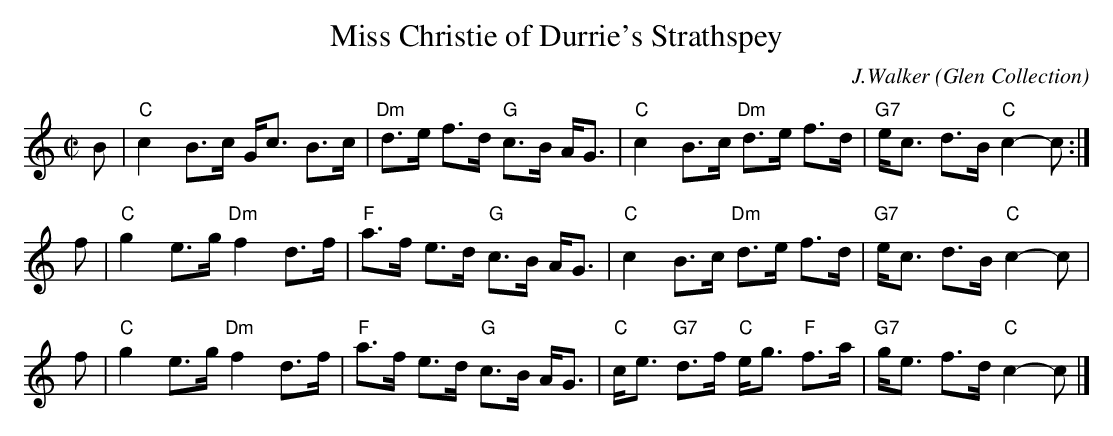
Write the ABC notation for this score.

X:1
T: Miss Christie of Durrie's Strathspey
C: J.Walker
O: Glen Collection
M: C|
L: 1/8
K: C
B | "C"c2 B>c     G<c B>c | "Dm"d>e f>d "G"c>B A<G | "C"c2      B>c "Dm"d>e    f>d | "G7"e<c d>B "C"c2-c :|
f | "C"g2 e>g "Dm"f2  d>f |  "F"a>f e>d "G"c>B A<G | "C"c2      B>c "Dm"d>e    f>d | "G7"e<c d>B "C"c2-c  |
f | "C"g2 e>g "Dm"f2  d>f |  "F"a>f e>d "G"c>B A<G | "C"c<e "G7"d>f  "C"e<g "F"f>a | "G7"g<e f>d "C"c2-c |]
